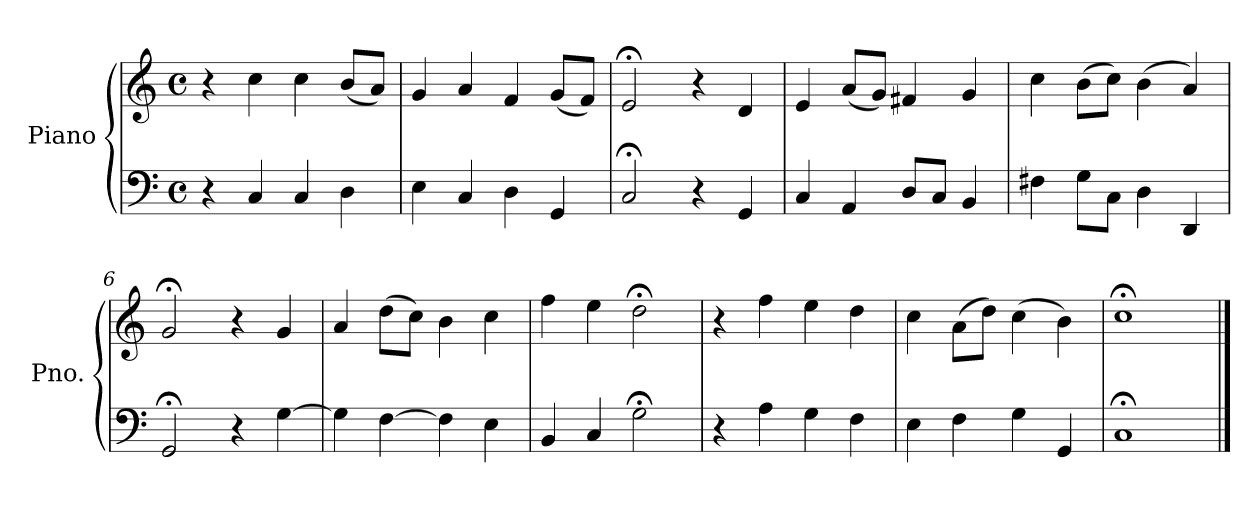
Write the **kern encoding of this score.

**kern	**kern
*part1	*part1
*staff2	*staff1
*I"Piano	*
*I'Pno.	*
*clefF4	*clefG2
*k[]	*k[]
*M4/4	*M4/4
*met(c)	*met(c)
=1	=1
4r	4r
4C/	4cc\
4C/	4cc\
4D\	(8b/L
.	8a/J)
=2	=2
4E\	4g/
4C/	4a/
4D\	4f/
4GG/	(8g/L
.	8f/J)
=3	=3
2C;</	2e;</
4r	4r
4GG/	4d/
=4	=4
4C/	4e/
4AA/	(8a/L
.	8g/J)
8D/L	4f#X/
8C/J	.
4BB/	4g/
=5	=5
4F#X\	4cc\
8G\L	(8b\L
8C\J	8cc\J)
4D\	(4b\
4DD/	4a/)
=6	=6
2GG;</	2g;</
4r	4r
[4G\	4g/
=7	=7
4G\]	4a/
[4F\	(8dd\L
.	8cc\J)
4F\]	4b\
4E\	4cc\
!!LO:LB:g=z
=8	=8
4BB/	4ff\
4C/	4ee\
2G;<\	2dd;<\
=9	=9
4r	4r
4A\	4ff\
4G\	4ee\
4F\	4dd\
=10	=10
4E\	4cc\
4F\	(8a\L
.	8dd\J)
4G\	(4cc\
4GG/	4b\)
=11	=11
1C;<	1cc;<
==	==
*-	*-
